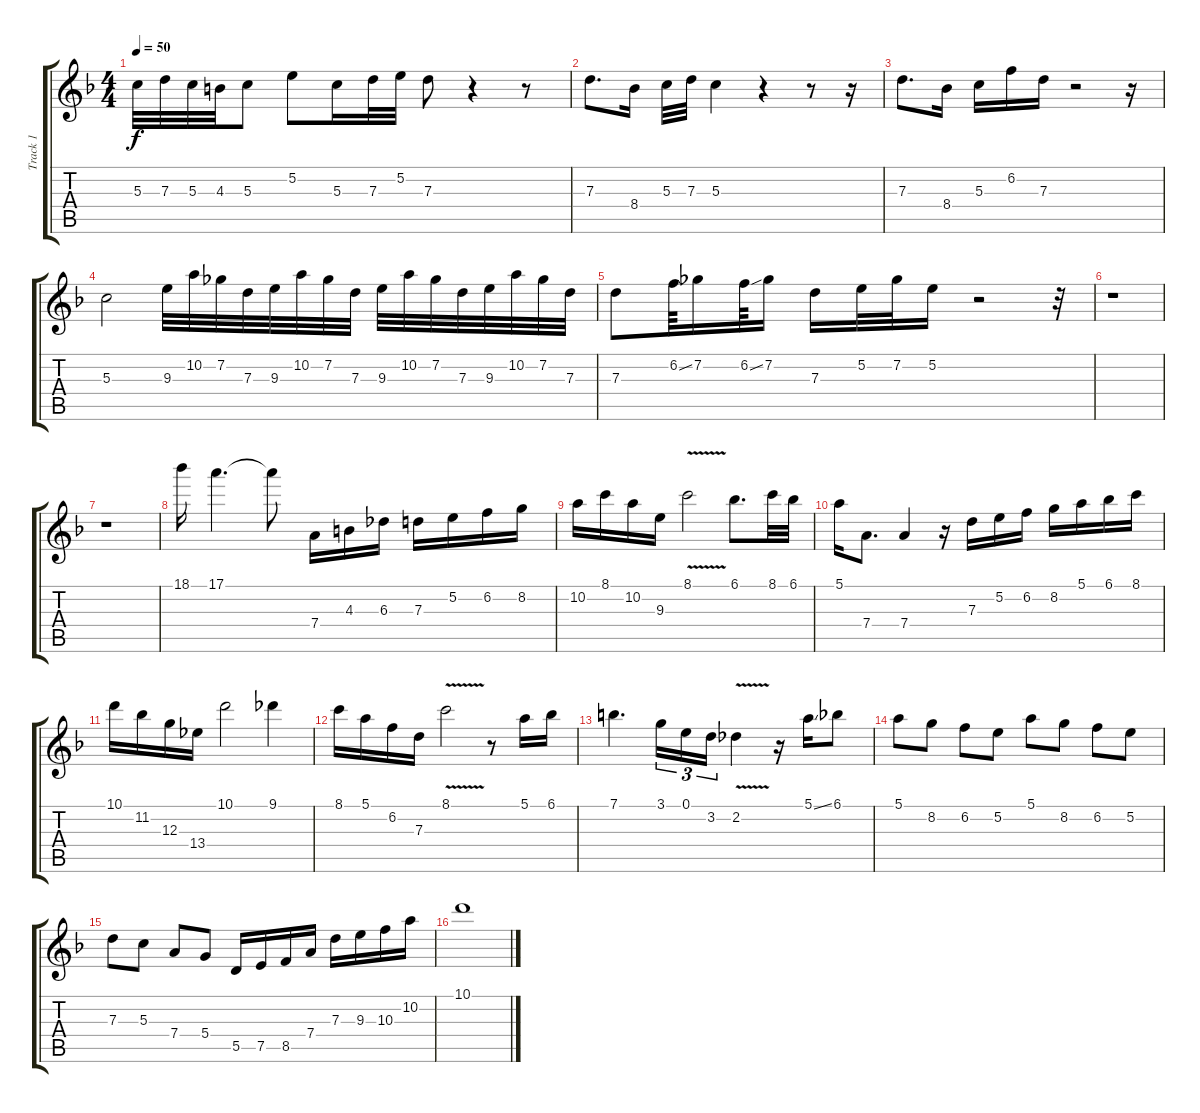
\track ("Track 1" "Track 1") {instrument acousticguitarsteel}
\staff {score tabs}
\tuning (E4 B3 G3 D3 A2 E2) {hide}
\ts (4 4)
\tempo 50
\clef g2
\ks f
5.3.32{dy f} 7.3.32 5.3.32 4.3.32 5.3.8 5.2.8 5.3.16 7.3.32 5.2.32 7.3.8 r.4 r.8 |
7.3.8{d} 8.4.16 5.3.32 7.3.32 5.3.4 r.4 r.8 r.16 |
7.3.8{d} 8.4.16 5.3.16 6.2.16 7.3.16 r.2 r.16 |
5.3.2 9.3.32 10.2.32 7.2.32 7.3.32 9.3.32 10.2.32 7.2.32 7.3.32 9.3.32 10.2.32 7.2.32 7.3.32 9.3.32 10.2.32 7.2.32 7.3.32 |
7.3.8 6.2{ss}.64 7.2.16 6.2{ss}.64 7.2.16 7.3.16 5.2.32 7.2.32 5.2.16 r.2 r.32 |
r.1 |
r.1 |
18.1.16 17.1.4{d} 17.1{t}.8 7.4.16 4.3.16 6.3.16 7.3.16 5.2.16 6.2.16 8.2.16 |
10.2.16 8.1.16 10.2.16 9.3.16 8.1{v}.2 6.1.8{d} 8.1.32 6.1.32 |
5.1.16 7.4.8{d} 7.4.4 r.16 7.3.16 5.2.16 6.2.16 8.2.16 5.1.16 6.1.16 8.1.16 |
10.1.16 11.2.16 12.3.16 13.4.16 10.1.2 9.1.4 |
8.1.16 5.1.16 6.2.16 7.3.16 8.1{v}.2 r.8 5.1.16 6.1.16 |
7.1.4{d} 3.1.16{tu (3 2)} 0.1.16{tu (3 2)} 3.2.16{tu (3 2)} 2.2{v}.4 r.16 5.1{ss}.16 6.1.8 |
5.1.8 8.2.8 6.2.8 5.2.8 5.1.8 8.2.8 6.2.8 5.2.8 |
7.3.8 5.3.8 7.4.8 5.4.8 5.5.16 7.5.16 8.5.16 7.4.16 7.3.16 9.3.16 10.3.16 10.2.16 |
10.1.1
